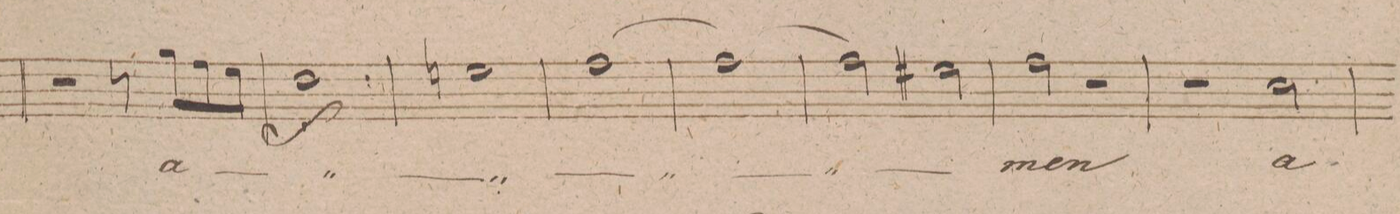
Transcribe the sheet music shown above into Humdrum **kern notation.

**kern	**text	**dynam
*I"Tenore.	*	*
*clefC4	*	*
*k[f#c#g#d#]	*	*
*met(c)	*	*
*M4/4	*	*
2r	.	.
8r	.	.
8f#\L	a-	.
8e\	.	.
8d#\J	.	.
=297	=297	=297
1c#\	.	f
=298	=298	=298
1dn\	.	.
=299	=299	=299
[1e\	.	.
=300	=300	=300
1e\_	.	.
=301	=301	=301
2e\]	.	.
2d#X\	.	.
=302	=302	=302
2e\	-men	.
2r	.	.
=303	=303	=303
2r	.	.
2B\	a-	.
=304	=304	=304
*-	*-	*-
